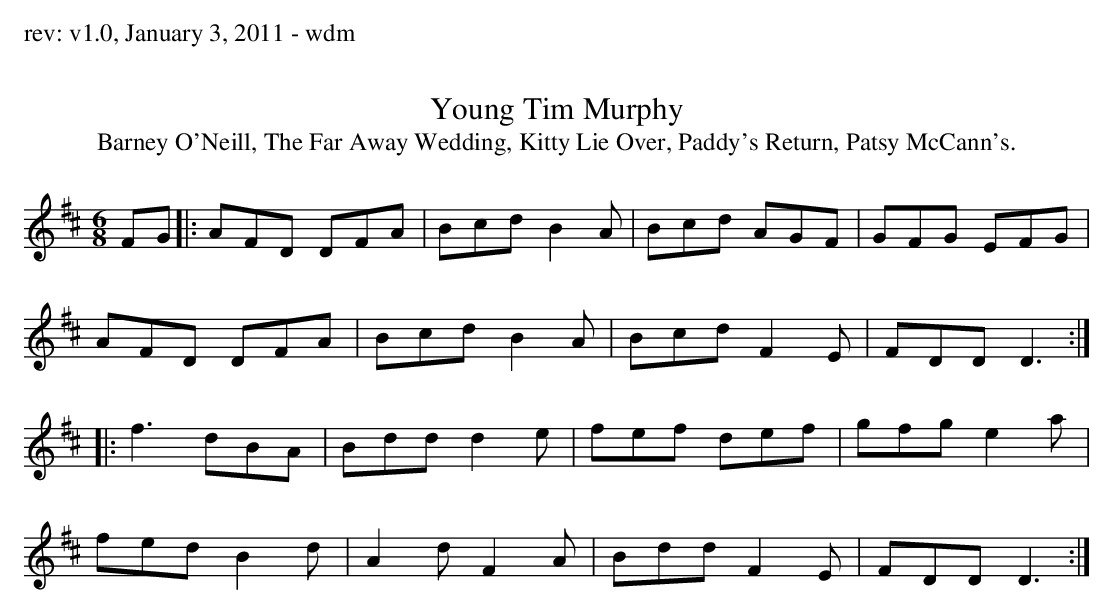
X:1
T: Young Tim Murphy
T: Barney O'Neill, The Far Away Wedding, Kitty Lie Over, Paddy's Return, Patsy McCann's.
M: 6/8
L: 1/8
K: Dmaj
FG|: AFD DFA | Bcd B2A | Bcd AGF | GFG EFG |
AFD DFA | Bcd B2A | Bcd F2E | FDD D3 :|
|:f3 dBA | Bdd d2e | fef def | gfg e2a |
fed B2d | A2d F2A | Bdd F2E | FDD D3 :|
